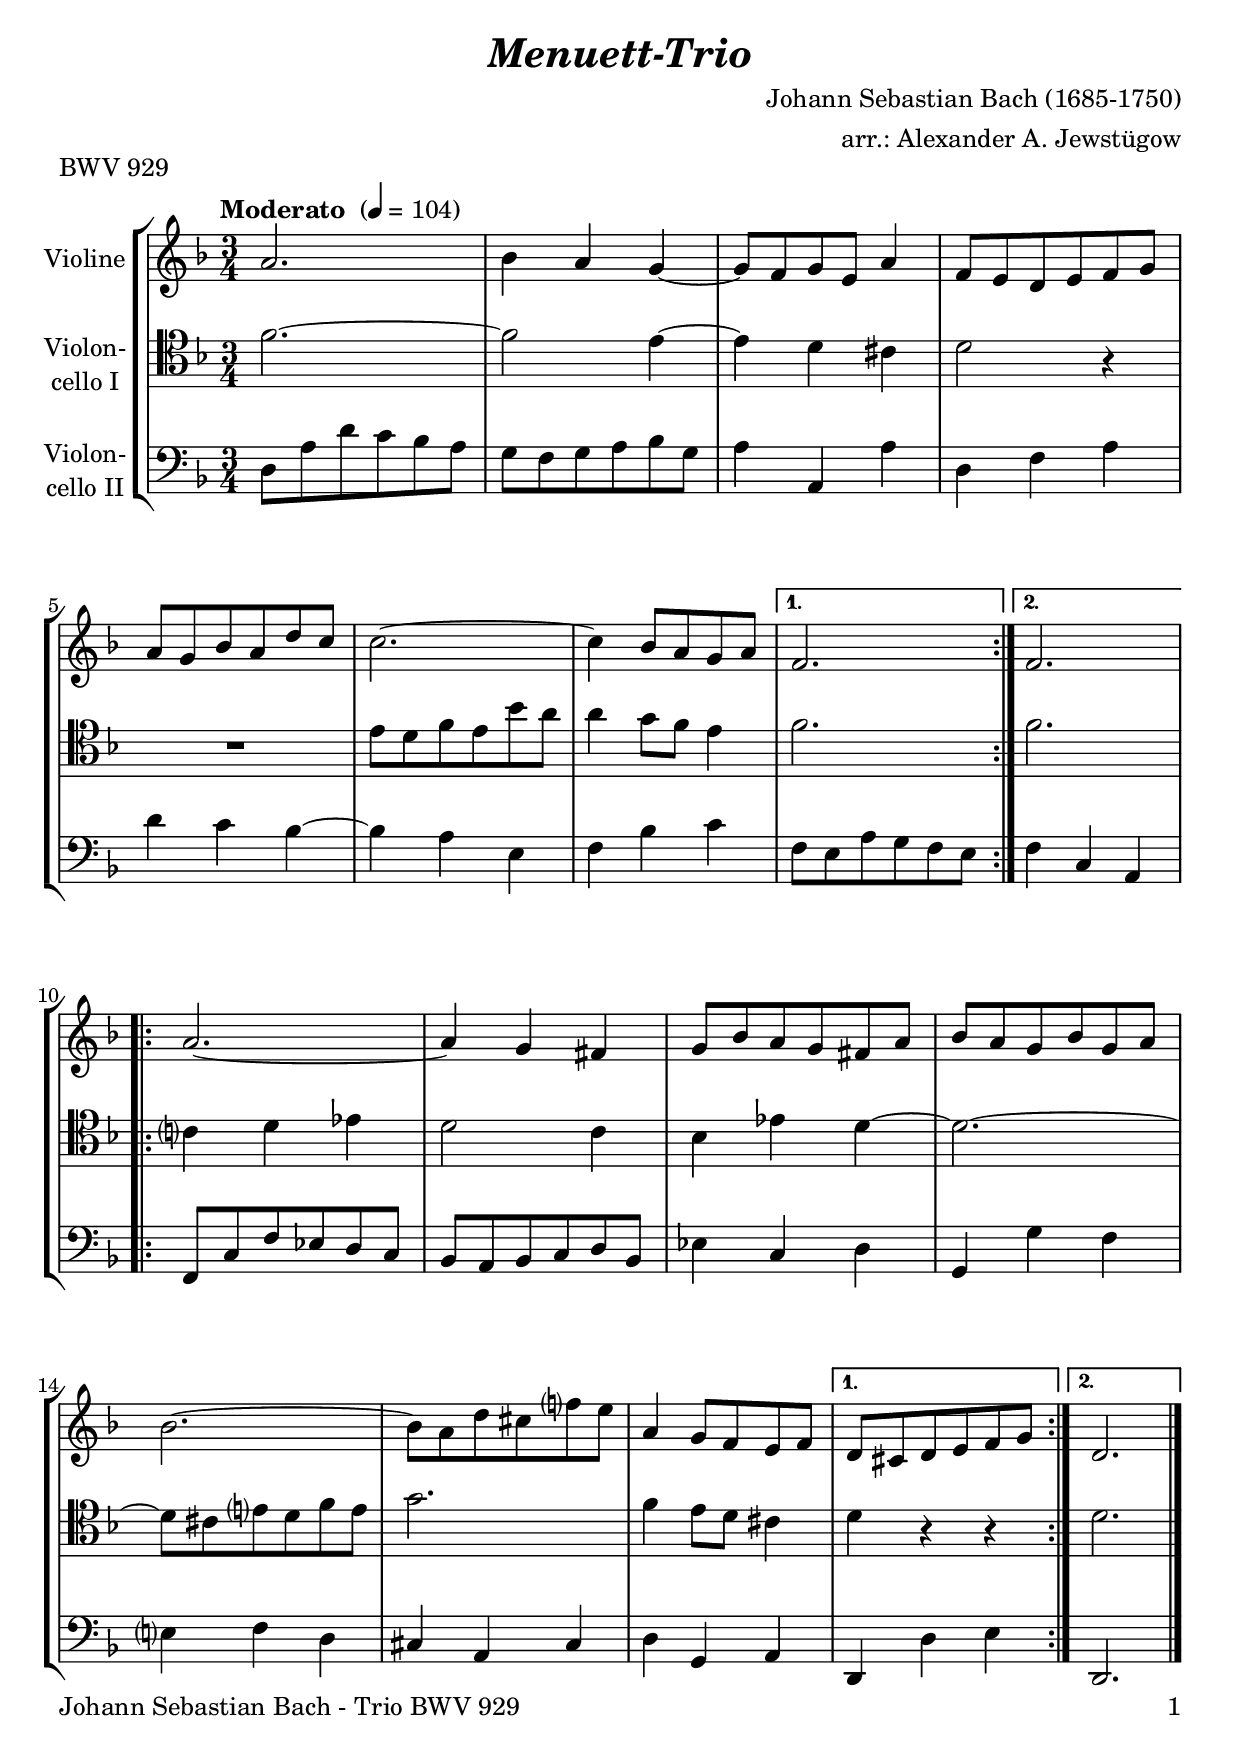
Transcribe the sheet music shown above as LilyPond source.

\version "2.22.0"
\include "deutsch.ly"

#(set-global-staff-size 22)

\header {
  title     = \markup \bold \italic "Menuett-Trio"
  composer  = "Johann Sebastian Bach (1685-1750)"
  arranger  = "arr.: Alexander A. Jewstügow"
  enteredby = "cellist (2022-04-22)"
  piece     = "BWV 929"
}

voiceconsts = {
  \key d \minor
  \time 3/4
  \clef "treble"
%  \numericTimeSignature
  \compressEmptyMeasures
  % Set default beaming for all staves
%  \set Timing.beamExceptions = #'()
%  \set Timing.baseMoment     = #(ly:make-moment 1 4)
%  \set Timing.beatStructure  = #'(1 1 1)
  \tempo "Moderato " 4=104
}

micl = "clarinet"
mifl = "flute"
miob = "oboe"
mifh = "french horn"
misx = "tenor sax"
mist = "string ensemble 1"
mivl = "violin"
miba = "cello"
mipz = "pizzicato strings"

atem = \mark \markup \box \italic "a tempo"
rit  = \mark \markup \box \italic "rit."

va = \relative c'' {
   \voiceconsts

   \repeat volta 2 {
     a2.
     b4 a g~
     g8 f g e a4
     f8 e d e f g

     a g b a d c
     c2.~
     c4 b8 a g a
   }
   \alternative {
     { f2. }
     { f }
   }

   \repeat volta 2 {
     a~
     a4 g fis
     g8 b a g fis a
     b a g b g a

     b2.~
     b8 a d cis f? e
     a,4 g8 f e f
   }
   \alternative {
     { d cis d e f g }
     { d2. }
   } \bar "|."
}

vb = \relative c' {
   \voiceconsts
   \clef "tenor"
   
   \repeat volta 2 {
     f2.~
     f2 e4~
     e d cis
     d2 r4

     R2.
     e8 d f e b' a
     a4 g8 f e4
   }
   \alternative {
     { f2. }
     { f }
   }

   \repeat volta 2 {
     c?4 d es
     d2 c4
     b es d~
     d2.~

     d8 cis e? d f e
     g2.
     f4 e8 d cis4
   }
   \alternative {
     { d r r }
     { d2. }
   } \bar "|."
}

vc = \relative c {
   \voiceconsts
   \clef "bass"
   
   \repeat volta 2 {
     d8 a' d c b a
     g f g a b g
     a4 a, a'
     d, f a

     d c b~
     b a e
     f b c
   }
   \alternative {
     { f,8 e a g f e }
     { f4 c a }
   }

   \repeat volta 2 {
     f8 c' f es d c
     b a b c d b
     es4 c d
     g, g' f

     e? f d
     cis a cis
     d g, a
   }
   \alternative {
     { d, d' e }
     { d,2. }
   } \bar "|."
}


music = \new StaffGroup <<
      \new Staff {
	\set Staff.midiInstrument = \mivl
	\set Staff.instrumentName = \markup \center-column { "Violine" }
	\transpose d d { \va }
      }

      \new Staff {
	\set Staff.midiInstrument = \miba
	\set Staff.instrumentName = \markup \center-column { "Violon-" "cello I" }
	\transpose d d { \vb }
      }

      \new Staff {
	\set Staff.midiInstrument = \miba
	\set Staff.instrumentName = \markup \center-column { "Violon-" "cello II" }
	\transpose d d { \vc }
      }
>>

\book {
   \paper {
    print-page-number = ##t
    print-first-page-number = ##t
    ragged-last-bottom = ##f
    oddHeaderMarkup = \markup \null
    evenHeaderMarkup = \markup \null
    oddFooterMarkup = \markup {
      \fill-line {
        \on-the-fly #print-page-number-check-first
        "Johann Sebastian Bach - Trio BWV 929" \fromproperty #'page:page-number-string
      }
    }
    evenFooterMarkup = \oddFooterMarkup
  } \score {
    \music
    \layout {}
  }

  \score {
    \unfoldRepeats \music

    \midi {
      \context {
        \Score
      }
    }
  }
}